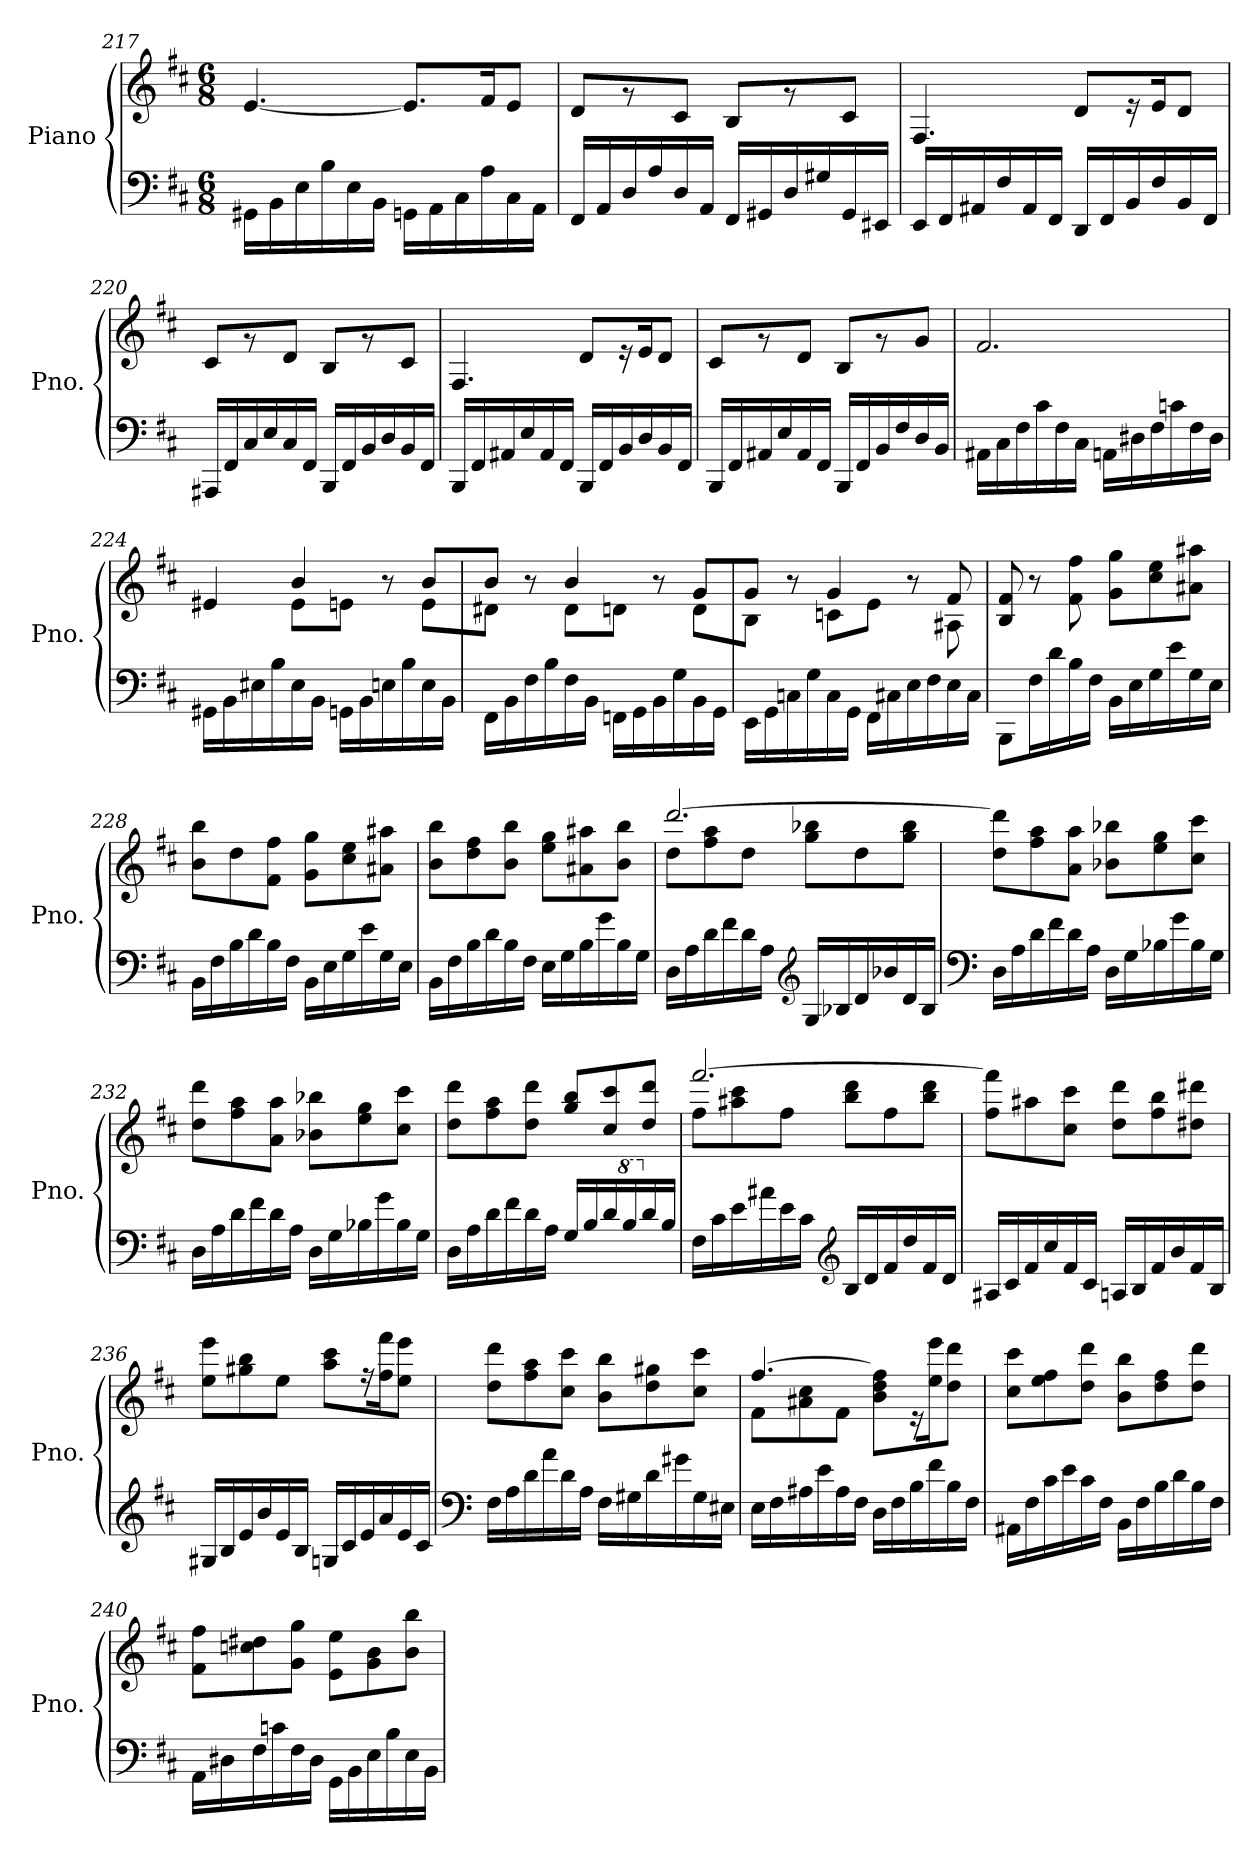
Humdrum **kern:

**kern	**kern
*part1	*part1
*staff2	*staff1
*I"Piano	*
*I'Pno.	*
*clefF4	*clefG2
*k[f#c#]	*k[f#c#]
*M6/8	*M6/8
=217	=217
16GG#X\LL	[4.e/
16BB\	.
16E\	.
16B\	.
16E\	.
16BB\JJ	.
16GGn\LL	8.e/L]
16AA\	.
16C#\	.
16A\	16f#/K
16C#\	8e/J
16AA\JJ	.
=218	=218
16FF#/LL	8d/L
16AA/	.
16D/	8rg
16A/	.
16D/	8c#/J
16AA/JJ	.
16FF#/LL	8B/L
16GG#X/	.
16D/	8rg
16G#X/	.
16GG#/	8c#/J
16EE#X/JJ	.
!!LO:LB:g=z
=219	=219
16EE/LL	4.F#/
16FF#/	.
16AA#X/	.
16F#/	.
16AA#/	.
16FF#/JJ	.
16DD/LL	8d/L
16FF#/	.
16BB/	16r
16F#/	16e/K
16BB/	8d/J
16FF#/JJ	.
=220	=220
16AAA#X/LL	8c#/L
16FF#/	.
16C#/	8rg
16E/	.
16C#/	8d/J
16FF#/JJ	.
16BBB/LL	8B/L
16FF#/	.
16BB/	8rg
16D/	.
16BB/	8c#/J
16FF#/JJ	.
=221	=221
16BBB/LL	4.F#/
16FF#/	.
16AA#X/	.
16E/	.
16AA#/	.
16FF#/JJ	.
16BBB/LL	8d/L
16FF#/	.
16BB/	16r
16D/	16e/K
16BB/	8d/J
16FF#/JJ	.
=222	=222
16BBB/LL	8c#/L
16FF#/	.
16AA#X/	8rg
16E/	.
16AA#/	8d/J
16FF#/JJ	.
16BBB/LL	8B/L
16FF#/	.
16BB/	8rg
16F#/	.
16D/	8g/J
16BB/JJ	.
!!LO:LB:g=z
=223	=223
16AA#X\LL	2.f#/
16C#\	.
16F#\	.
16c#\	.
16F#\	.
16C#\JJ	.
16AAn\LL	.
16D#X\	.
16F#\	.
16cn\	.
16F#\	.
16D#\JJ	.
=224	=224
*	*^
16GG#X\LL	4e#X/	4ryy
16BB\	.	.
16E#X\	.	.
16B\	.	.
16E#\	4b/	8e#\L
16BB\JJ	.	.
16GGn\LL	.	8en\J
16BB\	.	.
16En\	8r	8ryy
16B\	.	.
16E\	8b/L	8e\L
16BB\JJ	.	.
=225	=225	=225
16FF#\LL	8b/J	8d#X\J
16BB\	.	.
16F#\	8r	8ryy
16B\	.	.
16F#\	4b/	8d#\L
16BB\JJ	.	.
16FFn\LL	.	8dn\J
16GG\	.	.
16BB\	8r	8ryy
16G\	.	.
16BB\	8g/L	8d\L
16GG\JJ	.	.
=226	=226	=226
16EE\LL	8g/J	8B\J
16GG\	.	.
16Cn\	8r	8ryy
16G\	.	.
16C\	4g/	8cn\L
16GG\JJ	.	.
16FF#\LL	.	8e\J
16C#X\	.	.
16E\	8r	8ryy
16F#\	.	.
16E\	8f#/	8A#X\
16C#\JJ	.	.
*	*v	*v
!!LO:LB:g=z
=227	=227
8BBB/L	8B/ 8f#/
16F#\L	8r
16d\	.
16B\	8f#\ 8ff#\
16F#\JJ	.
16BB\LL	8g\ 8gg\L
16E\	.
16G\	8cc#\ 8ee\
16e\	.
16G\	8a#X\ 8aa#X\J
16E\JJ	.
=228	=228
16BB\LL	8b\ 8bb\L
16F#\	.
16B\	8dd\
16d\	.
16B\	8f#\ 8ff#\J
16F#\JJ	.
16BB\LL	8g\ 8gg\L
16E\	.
16G\	8cc#\ 8ee\
16e\	.
16G\	8a#X\ 8aa#X\J
16E\JJ	.
=229	=229
16BB\LL	8b\ 8bb\L
16F#\	.
16B\	8dd\ 8ff#\
16d\	.
16B\	8b\ 8bb\J
16F#\JJ	.
16E\LL	8ee\ 8gg\L
16G\	.
16B\	8a#X\ 8aa#X\
16g\	.
16B\	8b\ 8bb\J
16G\JJ	.
=230	=230
*	*^
16D\LL	[2.ddd/	8dd\L
16A\	.	.
16d\	.	8ff#\ 8aa\
16f#\	.	.
16d\	.	8dd\J
16A\JJ	.	.
*clefG2	*	*
16G/LL	.	8gg\ 8bb-X\L
16B-X/	.	.
16d/	.	8dd\
16b-X/	.	.
16d/	.	8gg\ 8bb-\J
16B-/JJ	.	.
*	*v	*v
!!LO:PB:g=z
=231	=231
*clefF4	*
16D\LL	8dd\ 8ddd\]L
16A\	.
16d\	8ff#\ 8aa\
16f#\	.
16d\	8a\ 8aa\J
16A\JJ	.
16D\LL	8b-X\ 8bb-X\L
16G\	.
16B-X\	8ee\ 8gg\
16g\	.
16B-\	8cc#\ 8ccc#\J
16G\JJ	.
=232	=232
16D\LL	8dd\ 8ddd\L
16A\	.
16d\	8ff#\ 8aa\
16f#\	.
16d\	8a\ 8aa\J
16A\JJ	.
16D\LL	8b-X\ 8bb-X\L
16G\	.
16B-X\	8ee\ 8gg\
16g\	.
16B-\	8cc#\ 8ccc#\J
16G\JJ	.
=233	=233
16D\LL	8dd\ 8ddd\L
16A\	.
16d\	8ff#\ 8aa\
16f#\	.
16d\	8dd\ 8ddd\J
16A\JJ	.
16G/LL	8gg/ 8bb/L
16B/	.
16d/	8cc#/ 8ccc#/
*8va	*
16b\	.
*X8va	*
16d/	8dd/ 8ddd/J
16B/JJ	.
=234	=234
*	*^
16F#\LL	[2.fff#/	8ff#\L
16c#\	.	.
16e\	.	8aa#X\ 8ccc#\
16a#X\	.	.
16e\	.	8ff#\J
16c#\JJ	.	.
*clefG2	*	*
16B/LL	.	8bb\ 8ddd\L
16d/	.	.
16f#/	.	8ff#\
16dd/	.	.
16f#/	.	8bb\ 8ddd\J
16d/JJ	.	.
*	*v	*v
!!LO:LB:g=z
=235	=235
16A#X/LL	8ff#\ 8fff#\]L
16c#/	.
16f#/	8aa#X\
16cc#/	.
16f#/	8cc#\ 8ccc#\J
16c#/JJ	.
16An/LL	8dd\ 8ddd\L
16B/	.
16f#/	8ff#\ 8bb\
16b/	.
16f#/	8dd#X\ 8ddd#X\J
16B/JJ	.
=236	=236
16G#X/LL	8ee\ 8eee\L
16B/	.
16e/	8gg#X\ 8bb\
16b/	.
16e/	8ee\J
16B/JJ	.
16Gn/LL	8aa\ 8ccc#\L
16c#/	.
16e/	16rff
16a/	16ff#\ 16fff#\K
16e/	8ee\ 8eee\J
16c#/JJ	.
=237	=237
*clefF4	*
16F#\LL	8dd\ 8ddd\L
16A\	.
16d\	8ff#\ 8aa\
16a\	.
16d\	8cc#\ 8ccc#\J
16A\JJ	.
16F#\LL	8b\ 8bb\L
16G#X\	.
16d\	8dd\ 8gg#X\
16g#X\	.
16G#\	8cc#\ 8ccc#\J
16E#X\JJ	.
=238	=238
*	*^
16E\LL	[4.ff#/	8f#\L
16F#\	.	.
16A#X\	.	8a#X\ 8cc#\
16e\	.	.
16A#\	.	8f#\J
16F#\JJ	.	.
16D\LL	8b\ 8dd\ 8ff#\]L	8ryy
16F#\	.	.
16B\	16re	4ryy
16f#\	16ee\ 16eee\K	.
16B\	8dd\ 8ddd\J	.
16F#\JJ	.	.
*	*v	*v
!!LO:LB:g=z
=239	=239
16AA#X\LL	8cc#\ 8ccc#\L
16F#\	.
16c#\	8ee\ 8ff#\
16e\	.
16c#\	8dd\ 8ddd\J
16F#\JJ	.
16BB\LL	8b\ 8bb\L
16F#\	.
16B\	8dd\ 8ff#\
16d\	.
16B\	8dd\ 8ddd\J
16F#\JJ	.
=240	=240
16AA\LL	8f#\ 8ff#\L
16D#X\	.
16F#\	8ccn\ 8dd#X\
16cn\	.
16F#\	8g\ 8gg\J
16D#\JJ	.
16GG\LL	8e\ 8ee\L
16BB\	.
16E\	8g\ 8b\
16B\	.
16E\	8b\ 8bb\J
16BB\JJ	.
=	=
*-	*-
